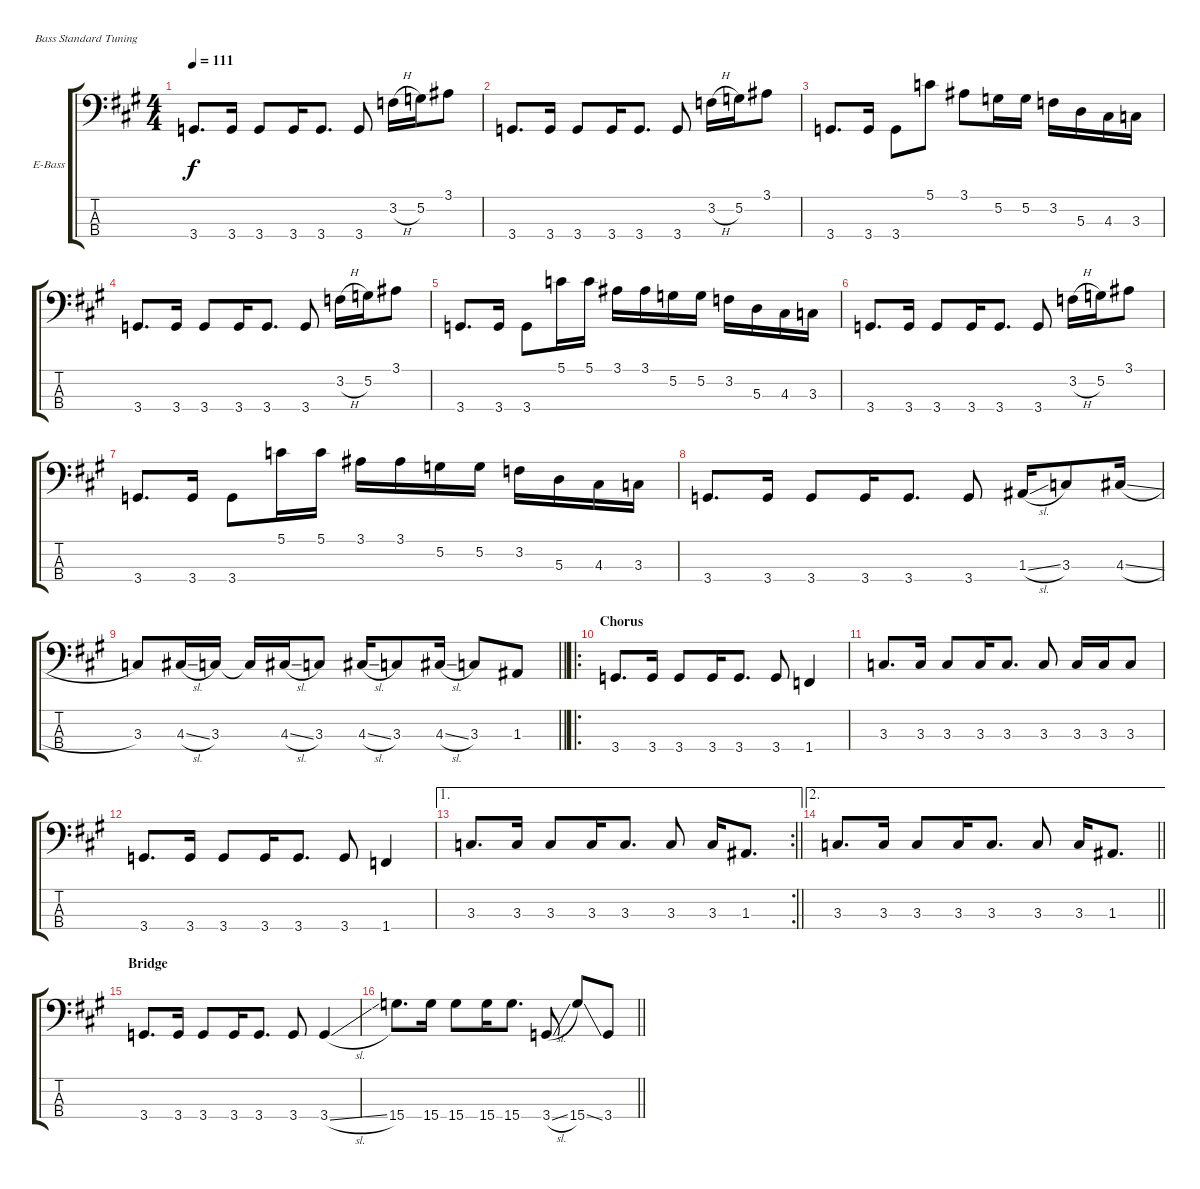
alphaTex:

\bracketExtendMode groupsimilarinstruments
\firstSystemTrackNameOrientation horizontal
\otherSystemsTrackNameOrientation horizontal
\track ("Bass" "E-Bass") {instrument electricbasspick}
\staff {score tabs}
\tuning (G2 D2 A1 E1)
\ts (4 4)
\tempo 111
\clef f4
\ks a
3.4.8{d dy f} 3.4.16 3.4.8 3.4.16 3.4.8{d} 3.4.8 3.2{h}.16 5.2.16 3.1.8 |
3.4.8{d} 3.4.16 3.4.8 3.4.16 3.4.8{d} 3.4.8 3.2{h}.16 5.2.16 3.1.8 |
3.4.8{d} 3.4.16 3.4.8 5.1.8 3.1.8 5.2.16 5.2.16 3.2.16 5.3.16 4.3.16 3.3.16 |
3.4.8{d} 3.4.16 3.4.8 3.4.16 3.4.8{d} 3.4.8 3.2{h}.16 5.2.16 3.1.8 |
3.4.8{d} 3.4.16 3.4.8 5.1.16 5.1.16 3.1.16 3.1.16 5.2.16 5.2.16 3.2.16 5.3.16 4.3.16 3.3.16 |
3.4.8{d} 3.4.16 3.4.8 3.4.16 3.4.8{d} 3.4.8 3.2{h}.16 5.2.16 3.1.8 |
3.4.8{d} 3.4.16 3.4.8 5.1.16 5.1.16 3.1.16 3.1.16 5.2.16 5.2.16 3.2.16 5.3.16 4.3.16 3.3.16 |
3.4.8{d} 3.4.16 3.4.8 3.4.16 3.4.8{d} 3.4.8 1.3{sl}.16 3.3.8 4.3{sl}.16 |
\barLineRight lightlight
3.3.8 4.3{sl}.16 3.3.16 3.3{t}.16 4.3{sl}.16 3.3.8 4.3{sl}.16 3.3.8 4.3{sl}.16 3.3.8 1.3.8 |
\ro
\section ("" "Chorus")
3.4.8{d} 3.4.16 3.4.8 3.4.16 3.4.8{d} 3.4.8 1.4.4 |
3.3.8{d} 3.3.16 3.3.8 3.3.16 3.3.8{d} 3.3.8 3.3.16 3.3.16 3.3.8 |
3.4.8{d} 3.4.16 3.4.8 3.4.16 3.4.8{d} 3.4.8 1.4.4 |
\ae 1
\rc 2
\barLineRight lightlight
3.3.8{d} 3.3.16 3.3.8 3.3.16 3.3.8{d} 3.3.8 3.3.16 1.3.8{d} |
\ae 2
\barLineRight lightlight
3.3.8{d} 3.3.16 3.3.8 3.3.16 3.3.8{d} 3.3.8 3.3.16 1.3.8{d} |
\section ("" "Bridge")
3.4.8{d} 3.4.16 3.4.8 3.4.16 3.4.8{d} 3.4.8 3.4{sl}.4 |
\barLineRight lightlight
15.4.8{d} 15.4.16 15.4.8 15.4.16 15.4.8{d} 3.4{sl}.8 15.4{ss}.8 3.4.8
